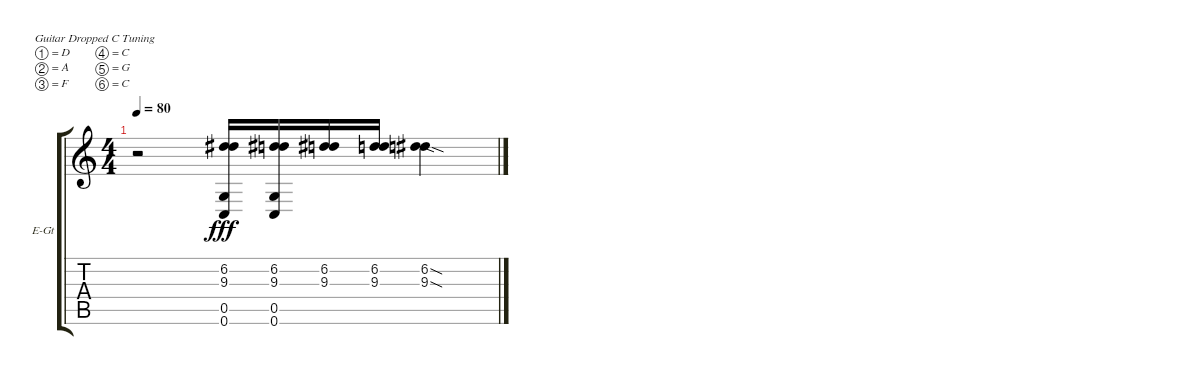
\defaultSystemsLayout 4
\bracketExtendMode groupsimilarinstruments
\firstSystemTrackNameOrientation horizontal
\otherSystemsTrackNameOrientation horizontal
\track ("Guitar l" "E-Gt") {instrument overdrivenguitar}
\staff {score tabs}
\tuning (D4 A3 F3 C3 G2 C2)
\ts (4 4)
\tempo 80
\clef g2
\ks c
r.2{dy f} (0.6 0.5 9.3 6.2).16{dy fff} (0.5 0.6 9.3 6.2).16 (9.3 6.2).16 (6.2 9.3).16 (6.2{sod} 9.3{sod}).4
